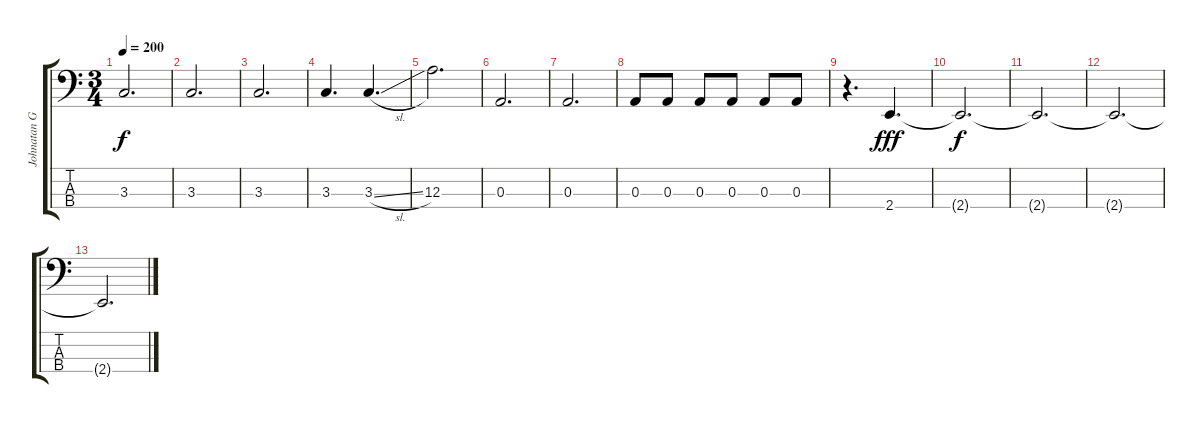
\track ("Johnatan Gallant" "Johnatan G") {instrument electricbassfinger}
\staff {score tabs}
\tuning (G2 D2 A1 D1) {hide}
\ts (3 4)
\tempo 200
\clef f4
\ks c
3.3.2{d dy f} |
3.3.2{d} |
3.3.2{d} |
3.3.4{d} 3.3{sl}.4{d} |
12.3.2{d} |
0.3.2{d} |
0.3.2{d} |
0.3.8 0.3.8 0.3.8 0.3.8 0.3.8 0.3.8 |
r.4{d volume 0} 2.4.4{d dy fff} |
2.4{t}.2{d dy f} |
2.4{t}.2{d} |
2.4{t}.2{d} |
2.4{t}.2{d}
